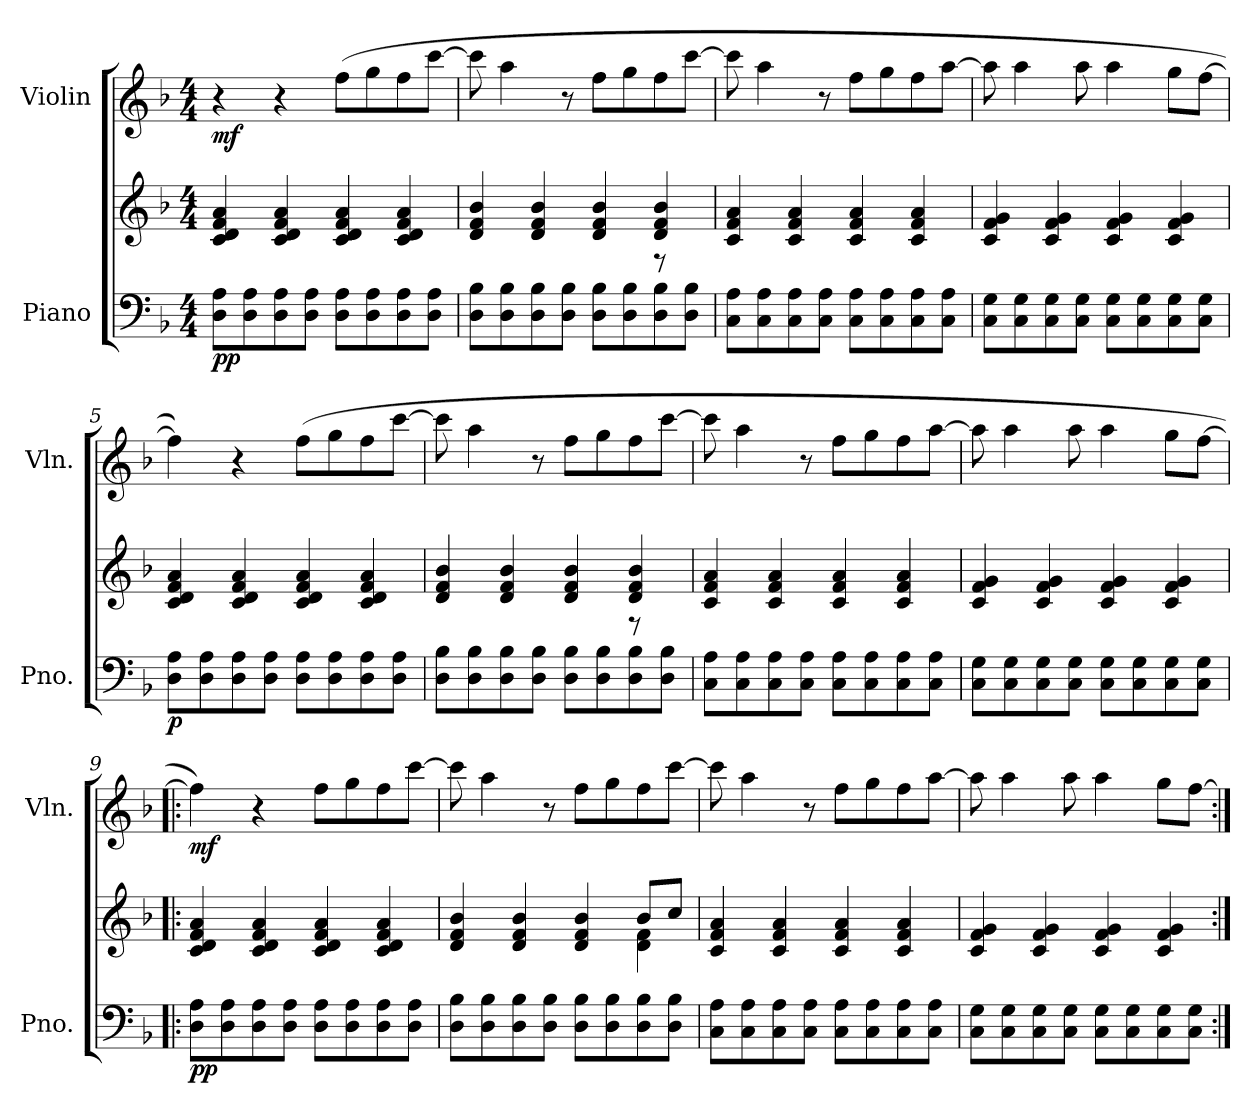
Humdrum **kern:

**kern	**kern	**dynam	**kern	**dynam
*part2	*part2	*part2	*part1	*part1
*staff3	*staff2	*staff2/3	*staff1	*staff1
*I"Piano	*	*	*I"Violin	*
*I'Pno.	*	*	*I'Vln.	*
*clefF4	*clefG2	*	*clefG2	*
*k[b-]	*k[b-]	*	*k[b-]	*
*M4/4	*M4/4	*	*M4/4	*
*MM72	*MM72	*	*MM72	*
=1	=1	=1	=1	=1
!	!	!LO:DY:b=2	!	!
!	!	!LO:DY:n=1:b	!	!LO:DY:b
8D\ 8A\L	4c/ 4d/ 4f/ 4a/	p p	4r	mf
8D\ 8A\	.	.	.	.
8D\ 8A\	4c/ 4d/ 4f/ 4a/	.	4r	.
8D\ 8A\J	.	.	.	.
8D\ 8A\L	4c/ 4d/ 4f/ 4a/	.	(8ff\L	.
8D\ 8A\	.	.	8gg\	.
8D\ 8A\	4c/ 4d/ 4f/ 4a/	.	8ff\	.
8D\ 8A\J	.	.	[8ccc\J	.
=2	=2	=2	=2	=2
*	*^	*	*	*
8D\ 8B-\L	4d/ 4f/ 4b-/	2.ryy	.	8ccc\]	.
8D\ 8B-\	.	.	.	4aa\	.
8D\ 8B-\	4d/ 4f/ 4b-/	.	.	.	.
8D\ 8B-\J	.	.	.	8r	.
8D\ 8B-\L	4d/ 4f/ 4b-/	.	.	8ff\L	.
8D\ 8B-\	.	.	.	8gg\	.
8D\ 8B-\	4d/ 4f/ 4b-/	8r	.	8ff\	.
8D\ 8B-\J	.	8ryy	.	[8ccc\J	.
*	*v	*v	*	*	*
=3	=3	=3	=3	=3
8C\ 8A\L	4c/ 4f/ 4a/	.	8ccc\]	.
8C\ 8A\	.	.	4aa\	.
8C\ 8A\	4c/ 4f/ 4a/	.	.	.
8C\ 8A\J	.	.	8r	.
8C\ 8A\L	4c/ 4f/ 4a/	.	8ff\L	.
8C\ 8A\	.	.	8gg\	.
8C\ 8A\	4c/ 4f/ 4a/	.	8ff\	.
8C\ 8A\J	.	.	[8aa\J	.
=4	=4	=4	=4	=4
8C\ 8G\L	4c/ 4f/ 4g/	.	8aa\]	.
8C\ 8G\	.	.	4aa\	.
8C\ 8G\	4c/ 4f/ 4g/	.	.	.
8C\ 8G\J	.	.	8aa\	.
8C\ 8G\L	4c/ 4f/ 4g/	.	4aa\	.
8C\ 8G\	.	.	.	.
8C\ 8G\	4c/ 4f/ 4g/	.	8gg\L	.
8C\ 8G\J	.	.	[8ff\J	.
!!LO:LB:g=z
=5	=5	=5	=5	=5
!	!	!LO:DY:b=2	!	!
8D\ 8A\L	4c/ 4d/ 4f/ 4a/	p	4ff\])	.
8D\ 8A\	.	.	.	.
8D\ 8A\	4c/ 4d/ 4f/ 4a/	.	4r	.
8D\ 8A\J	.	.	.	.
8D\ 8A\L	4c/ 4d/ 4f/ 4a/	.	(8ff\L	.
8D\ 8A\	.	.	8gg\	.
8D\ 8A\	4c/ 4d/ 4f/ 4a/	.	8ff\	.
8D\ 8A\J	.	.	[8ccc\J	.
=6	=6	=6	=6	=6
*	*^	*	*	*
8D\ 8B-\L	4d/ 4f/ 4b-/	2.ryy	.	8ccc\]	.
8D\ 8B-\	.	.	.	4aa\	.
8D\ 8B-\	4d/ 4f/ 4b-/	.	.	.	.
8D\ 8B-\J	.	.	.	8r	.
8D\ 8B-\L	4d/ 4f/ 4b-/	.	.	8ff\L	.
8D\ 8B-\	.	.	.	8gg\	.
8D\ 8B-\	4d/ 4f/ 4b-/	8r	.	8ff\	.
8D\ 8B-\J	.	8ryy	.	[8ccc\J	.
*	*v	*v	*	*	*
=7	=7	=7	=7	=7
8C\ 8A\L	4c/ 4f/ 4a/	.	8ccc\]	.
8C\ 8A\	.	.	4aa\	.
8C\ 8A\	4c/ 4f/ 4a/	.	.	.
8C\ 8A\J	.	.	8r	.
8C\ 8A\L	4c/ 4f/ 4a/	.	8ff\L	.
8C\ 8A\	.	.	8gg\	.
8C\ 8A\	4c/ 4f/ 4a/	.	8ff\	.
8C\ 8A\J	.	.	[8aa\J	.
=8	=8	=8	=8	=8
8C\ 8G\L	4c/ 4f/ 4g/	.	8aa\]	.
8C\ 8G\	.	.	4aa\	.
8C\ 8G\	4c/ 4f/ 4g/	.	.	.
8C\ 8G\J	.	.	8aa\	.
8C\ 8G\L	4c/ 4f/ 4g/	.	4aa\	.
8C\ 8G\	.	.	.	.
8C\ 8G\	4c/ 4f/ 4g/	.	8gg\L	.
8C\ 8G\J	.	.	[8ff\J	.
!!LO:LB:g=z
=9!|:	=9!|:	=9!|:	=9!|:	=9!|:
!	!	!LO:DY:b=2	!	!
!	!	!LO:DY:n=1:b	!	!LO:DY:b
8D\ 8A\L	4c/ 4d/ 4f/ 4a/	p p	4ff\])	mf
8D\ 8A\	.	.	.	.
8D\ 8A\	4c/ 4d/ 4f/ 4a/	.	4r	.
8D\ 8A\J	.	.	.	.
8D\ 8A\L	4c/ 4d/ 4f/ 4a/	.	8ff\L	.
8D\ 8A\	.	.	8gg\	.
8D\ 8A\	4c/ 4d/ 4f/ 4a/	.	8ff\	.
8D\ 8A\J	.	.	[8ccc\J	.
=10	=10	=10	=10	=10
*	*^	*	*	*
8D\ 8B-\L	4d/ 4f/ 4b-/	2.ryy	.	8ccc\]	.
8D\ 8B-\	.	.	.	4aa\	.
8D\ 8B-\	4d/ 4f/ 4b-/	.	.	.	.
8D\ 8B-\J	.	.	.	8r	.
8D\ 8B-\L	4d/ 4f/ 4b-/	.	.	8ff\L	.
8D\ 8B-\	.	.	.	8gg\	.
8D\ 8B-\	4d\ 4f\	8b-/L	.	8ff\	.
8D\ 8B-\J	.	8cc/J	.	[8ccc\J	.
*	*v	*v	*	*	*
=11	=11	=11	=11	=11
8C\ 8A\L	4c/ 4f/ 4a/	.	8ccc\]	.
8C\ 8A\	.	.	4aa\	.
8C\ 8A\	4c/ 4f/ 4a/	.	.	.
8C\ 8A\J	.	.	8r	.
8C\ 8A\L	4c/ 4f/ 4a/	.	8ff\L	.
8C\ 8A\	.	.	8gg\	.
8C\ 8A\	4c/ 4f/ 4a/	.	8ff\	.
8C\ 8A\J	.	.	[8aa\J	.
=12	=12	=12	=12	=12
8C\ 8G\L	4c/ 4f/ 4g/	.	8aa\]	.
8C\ 8G\	.	.	4aa\	.
8C\ 8G\	4c/ 4f/ 4g/	.	.	.
8C\ 8G\J	.	.	8aa\	.
8C\ 8G\L	4c/ 4f/ 4g/	.	4aa\	.
8C\ 8G\	.	.	.	.
8C\ 8G\	4c/ 4f/ 4g/	.	8gg\L	.
8C\ 8G\J	.	.	[8ff\J	.
=:|!	=:|!	=:|!	=:|!	=:|!
*-	*-	*-	*-	*-
